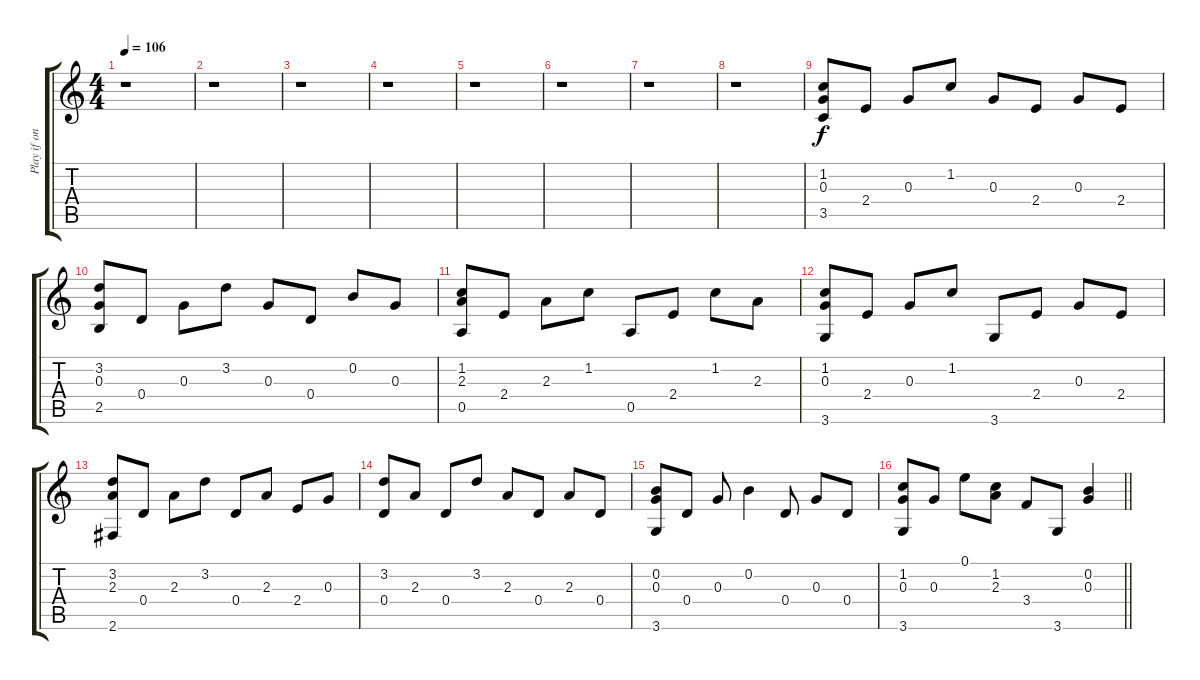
\track ("Play if only one Guitar" "Play if on") {instrument electricguitarjazz}
\staff {score tabs}
\tuning (E4 B3 G3 D3 A2 E2) {hide}
\ts (4 4)
\tempo 106
\clef g2
\ks c
r.1{dy f instrument electricguitarjazz} |
r.1 |
r.1 |
r.1 |
r.1 |
r.1 |
r.1 |
r.1 |
(1.2 0.3 3.5).8 2.4.8 0.3.8 1.2.8 0.3.8 2.4.8 0.3.8 2.4.8 |
(3.2 0.3 2.5).8 0.4.8 0.3.8 3.2.8 0.3.8 0.4.8 0.2.8 0.3.8 |
(1.2 2.3 0.5).8 2.4.8 2.3.8 1.2.8 0.5.8 2.4.8 1.2.8 2.3.8 |
(1.2 0.3 3.6).8 2.4.8 0.3.8 1.2.8 3.6.8 2.4.8 0.3.8 2.4.8 |
(3.2 2.3 2.6).8 0.4.8 2.3.8 3.2.8 0.4.8 2.3.8 2.4.8 0.3.8 |
(3.2 0.4).8 2.3.8 0.4.8 3.2.8 2.3.8 0.4.8 2.3.8 0.4.8 |
(0.2 0.3 3.6).8 0.4.8 0.3.8 0.2.4 0.4.8 0.3.8 0.4.8 |
\barLineRight lightlight
(1.2 0.3 3.6).8 0.3.8 0.1.8 (1.2 2.3).8 3.4.8 3.6.8 (0.2 0.3).4
